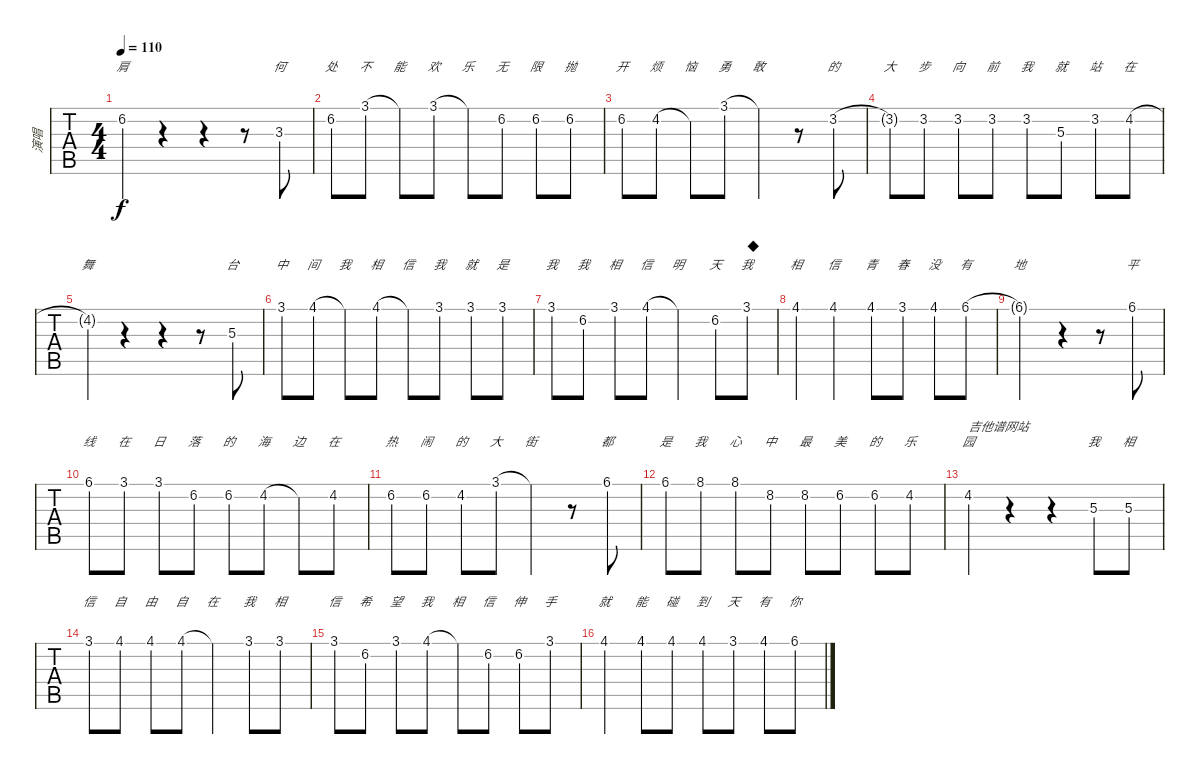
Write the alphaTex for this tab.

\track ("演唱" "演唱") {instrument violin}
\staff {tabs}
\tuning (E4 B3 G3 D3 A2 E2) {hide}
\ts (4 4)
\tempo 110
\clef g2
\ks c
6.2{t}.4{lyrics (0 "肩") lyrics (1 "") lyrics (2 "") lyrics (3 "") lyrics (4 "") dy f} r.4 r.4 r.8 3.3.8{lyrics (0 "何") lyrics (1 "") lyrics (2 "") lyrics (3 "") lyrics (4 "")} |
6.2.8{lyrics (0 "处") lyrics (1 "") lyrics (2 "") lyrics (3 "") lyrics (4 "")} 3.1.8{lyrics (0 "不") lyrics (1 "") lyrics (2 "") lyrics (3 "") lyrics (4 "")} 3.1{t}.8{lyrics (0 "能") lyrics (1 "") lyrics (2 "") lyrics (3 "") lyrics (4 "")} 3.1.8{lyrics (0 "欢") lyrics (1 "") lyrics (2 "") lyrics (3 "") lyrics (4 "")} 3.1{t}.8{lyrics (0 "乐") lyrics (1 "") lyrics (2 "") lyrics (3 "") lyrics (4 "")} 6.2.8{lyrics (0 "无") lyrics (1 "") lyrics (2 "") lyrics (3 "") lyrics (4 "")} 6.2.8{lyrics (0 "限") lyrics (1 "") lyrics (2 "") lyrics (3 "") lyrics (4 "")} 6.2.8{lyrics (0 "抛") lyrics (1 "") lyrics (2 "") lyrics (3 "") lyrics (4 "")} |
6.2.8{lyrics (0 "开") lyrics (1 "") lyrics (2 "") lyrics (3 "") lyrics (4 "")} 4.2.8{lyrics (0 "烦") lyrics (1 "") lyrics (2 "") lyrics (3 "") lyrics (4 "")} 4.2{t}.8{lyrics (0 "恼") lyrics (1 "") lyrics (2 "") lyrics (3 "") lyrics (4 "")} 3.1.8{lyrics (0 "勇") lyrics (1 "") lyrics (2 "") lyrics (3 "") lyrics (4 "")} 3.1{t}.4{lyrics (0 "敢") lyrics (1 "") lyrics (2 "") lyrics (3 "") lyrics (4 "")} r.8 3.2.8{lyrics (0 "的") lyrics (1 "") lyrics (2 "") lyrics (3 "") lyrics (4 "")} |
3.2{t}.8{txt " " lyrics (0 "大") lyrics (1 "") lyrics (2 "") lyrics (3 "") lyrics (4 "")} 3.2.8{lyrics (0 "步") lyrics (1 "") lyrics (2 "") lyrics (3 "") lyrics (4 "")} 3.2.8{lyrics (0 "向") lyrics (1 "") lyrics (2 "") lyrics (3 "") lyrics (4 "")} 3.2.8{lyrics (0 "前") lyrics (1 "") lyrics (2 "") lyrics (3 "") lyrics (4 "")} 3.2.8{lyrics (0 "我") lyrics (1 "") lyrics (2 "") lyrics (3 "") lyrics (4 "")} 5.3.8{lyrics (0 "就") lyrics (1 "") lyrics (2 "") lyrics (3 "") lyrics (4 "")} 3.2.8{lyrics (0 "站") lyrics (1 "") lyrics (2 "") lyrics (3 "") lyrics (4 "")} 4.2.8{lyrics (0 "在") lyrics (1 "") lyrics (2 "") lyrics (3 "") lyrics (4 "")} |
4.2{t}.4{lyrics (0 "舞") lyrics (1 "") lyrics (2 "") lyrics (3 "") lyrics (4 "")} r.4 r.4 r.8 5.3.8{lyrics (0 "台") lyrics (1 "") lyrics (2 "") lyrics (3 "") lyrics (4 "")} |
3.1.8{lyrics (0 "中") lyrics (1 "") lyrics (2 "") lyrics (3 "") lyrics (4 "")} 4.1.8{lyrics (0 "间") lyrics (1 "") lyrics (2 "") lyrics (3 "") lyrics (4 "")} 4.1{t}.8{lyrics (0 "我") lyrics (1 "") lyrics (2 "") lyrics (3 "") lyrics (4 "")} 4.1.8{lyrics (0 "相") lyrics (1 "") lyrics (2 "") lyrics (3 "") lyrics (4 "")} 4.1{t}.8{lyrics (0 "信") lyrics (1 "") lyrics (2 "") lyrics (3 "") lyrics (4 "")} 3.1.8{lyrics (0 "我") lyrics (1 "") lyrics (2 "") lyrics (3 "") lyrics (4 "")} 3.1.8{lyrics (0 "就") lyrics (1 "") lyrics (2 "") lyrics (3 "") lyrics (4 "")} 3.1.8{lyrics (0 "是") lyrics (1 "") lyrics (2 "") lyrics (3 "") lyrics (4 "")} |
3.1.8{lyrics (0 "我") lyrics (1 "") lyrics (2 "") lyrics (3 "") lyrics (4 "")} 6.2.8{lyrics (0 "我") lyrics (1 "") lyrics (2 "") lyrics (3 "") lyrics (4 "")} 3.1.8{lyrics (0 "相") lyrics (1 "") lyrics (2 "") lyrics (3 "") lyrics (4 "")} 4.1.8{lyrics (0 "信") lyrics (1 "") lyrics (2 "") lyrics (3 "") lyrics (4 "")} 4.1{t}.4{lyrics (0 "明") lyrics (1 "") lyrics (2 "") lyrics (3 "") lyrics (4 "")} 6.2.8{lyrics (0 "天") lyrics (1 "") lyrics (2 "") lyrics (3 "") lyrics (4 "")} 3.1.8{txt "◆" lyrics (0 "我") lyrics (1 "") lyrics (2 "") lyrics (3 "") lyrics (4 "")} |
4.1.4{lyrics (0 "相") lyrics (1 "") lyrics (2 "") lyrics (3 "") lyrics (4 "")} 4.1.4{lyrics (0 "信") lyrics (1 "") lyrics (2 "") lyrics (3 "") lyrics (4 "")} 4.1.8{lyrics (0 "青") lyrics (1 "") lyrics (2 "") lyrics (3 "") lyrics (4 "")} 3.1.8{lyrics (0 "春") lyrics (1 "") lyrics (2 "") lyrics (3 "") lyrics (4 "")} 4.1.8{lyrics (0 "没") lyrics (1 "") lyrics (2 "") lyrics (3 "") lyrics (4 "")} 6.1.8{lyrics (0 "有") lyrics (1 "") lyrics (2 "") lyrics (3 "") lyrics (4 "")} |
6.1{t}.2{lyrics (0 "地") lyrics (1 "") lyrics (2 "") lyrics (3 "") lyrics (4 "")} r.4 r.8 6.1.8{lyrics (0 "平") lyrics (1 "") lyrics (2 "") lyrics (3 "") lyrics (4 "")} |
6.1.8{lyrics (0 "线") lyrics (1 "") lyrics (2 "") lyrics (3 "") lyrics (4 "")} 3.1.8{lyrics (0 "在") lyrics (1 "") lyrics (2 "") lyrics (3 "") lyrics (4 "")} 3.1.8{lyrics (0 "日") lyrics (1 "") lyrics (2 "") lyrics (3 "") lyrics (4 "")} 6.2.8{lyrics (0 "落") lyrics (1 "") lyrics (2 "") lyrics (3 "") lyrics (4 "")} 6.2.8{lyrics (0 "的") lyrics (1 "") lyrics (2 "") lyrics (3 "") lyrics (4 "")} 4.2.8{lyrics (0 "海") lyrics (1 "") lyrics (2 "") lyrics (3 "") lyrics (4 "")} 4.2{t}.8{lyrics (0 "边") lyrics (1 "") lyrics (2 "") lyrics (3 "") lyrics (4 "")} 4.2.8{lyrics (0 "在") lyrics (1 "") lyrics (2 "") lyrics (3 "") lyrics (4 "")} |
6.2.8{lyrics (0 "热") lyrics (1 "") lyrics (2 "") lyrics (3 "") lyrics (4 "")} 6.2.8{lyrics (0 "闹") lyrics (1 "") lyrics (2 "") lyrics (3 "") lyrics (4 "")} 4.2.8{lyrics (0 "的") lyrics (1 "") lyrics (2 "") lyrics (3 "") lyrics (4 "")} 3.1.8{lyrics (0 "大") lyrics (1 "") lyrics (2 "") lyrics (3 "") lyrics (4 "")} 3.1{t}.4{lyrics (0 "街") lyrics (1 "") lyrics (2 "") lyrics (3 "") lyrics (4 "")} r.8 6.1.8{lyrics (0 "都") lyrics (1 "") lyrics (2 "") lyrics (3 "") lyrics (4 "")} |
6.1.8{lyrics (0 "是") lyrics (1 "") lyrics (2 "") lyrics (3 "") lyrics (4 "")} 8.1.8{lyrics (0 "我") lyrics (1 "") lyrics (2 "") lyrics (3 "") lyrics (4 "")} 8.1.8{lyrics (0 "心") lyrics (1 "") lyrics (2 "") lyrics (3 "") lyrics (4 "")} 8.2.8{lyrics (0 "中") lyrics (1 "") lyrics (2 "") lyrics (3 "") lyrics (4 "")} 8.2.8{lyrics (0 "最") lyrics (1 "") lyrics (2 "") lyrics (3 "") lyrics (4 "")} 6.2.8{lyrics (0 "美") lyrics (1 "") lyrics (2 "") lyrics (3 "") lyrics (4 "")} 6.2.8{lyrics (0 "的") lyrics (1 "") lyrics (2 "") lyrics (3 "") lyrics (4 "")} 4.2.8{lyrics (0 "乐") lyrics (1 "") lyrics (2 "") lyrics (3 "") lyrics (4 "")} |
4.2.4{txt "吉他谱网站" lyrics (0 "园") lyrics (1 "") lyrics (2 "") lyrics (3 "") lyrics (4 "")} r.4 r.4 5.3.8{lyrics (0 "我") lyrics (1 "") lyrics (2 "") lyrics (3 "") lyrics (4 "")} 5.3.8{lyrics (0 "相") lyrics (1 "") lyrics (2 "") lyrics (3 "") lyrics (4 "")} |
3.1.8{lyrics (0 "信") lyrics (1 "") lyrics (2 "") lyrics (3 "") lyrics (4 "")} 4.1.8{lyrics (0 "自") lyrics (1 "") lyrics (2 "") lyrics (3 "") lyrics (4 "")} 4.1.8{lyrics (0 "由") lyrics (1 "") lyrics (2 "") lyrics (3 "") lyrics (4 "")} 4.1.8{lyrics (0 "自") lyrics (1 "") lyrics (2 "") lyrics (3 "") lyrics (4 "")} 4.1{t}.4{lyrics (0 "在") lyrics (1 "") lyrics (2 "") lyrics (3 "") lyrics (4 "")} 3.1.8{lyrics (0 "我") lyrics (1 "") lyrics (2 "") lyrics (3 "") lyrics (4 "")} 3.1.8{lyrics (0 "相") lyrics (1 "") lyrics (2 "") lyrics (3 "") lyrics (4 "")} |
3.1.8{lyrics (0 "信") lyrics (1 "") lyrics (2 "") lyrics (3 "") lyrics (4 "")} 6.2.8{lyrics (0 "希") lyrics (1 "") lyrics (2 "") lyrics (3 "") lyrics (4 "")} 3.1.8{lyrics (0 "望") lyrics (1 "") lyrics (2 "") lyrics (3 "") lyrics (4 "")} 4.1.8{lyrics (0 "我") lyrics (1 "") lyrics (2 "") lyrics (3 "") lyrics (4 "")} 4.1{t}.8{lyrics (0 "相") lyrics (1 "") lyrics (2 "") lyrics (3 "") lyrics (4 "")} 6.2.8{lyrics (0 "信") lyrics (1 "") lyrics (2 "") lyrics (3 "") lyrics (4 "")} 6.2.8{lyrics (0 "伸") lyrics (1 "") lyrics (2 "") lyrics (3 "") lyrics (4 "")} 3.1.8{lyrics (0 "手") lyrics (1 "") lyrics (2 "") lyrics (3 "") lyrics (4 "")} |
4.1.4{lyrics (0 "就") lyrics (1 "") lyrics (2 "") lyrics (3 "") lyrics (4 "")} 4.1.8{lyrics (0 "能") lyrics (1 "") lyrics (2 "") lyrics (3 "") lyrics (4 "")} 4.1.8{lyrics (0 "碰") lyrics (1 "") lyrics (2 "") lyrics (3 "") lyrics (4 "")} 4.1.8{lyrics (0 "到") lyrics (1 "") lyrics (2 "") lyrics (3 "") lyrics (4 "")} 3.1.8{lyrics (0 "天") lyrics (1 "") lyrics (2 "") lyrics (3 "") lyrics (4 "")} 4.1.8{lyrics (0 "有") lyrics (1 "") lyrics (2 "") lyrics (3 "") lyrics (4 "")} 6.1.8{lyrics (0 "你") lyrics (1 "") lyrics (2 "") lyrics (3 "") lyrics (4 "")}
